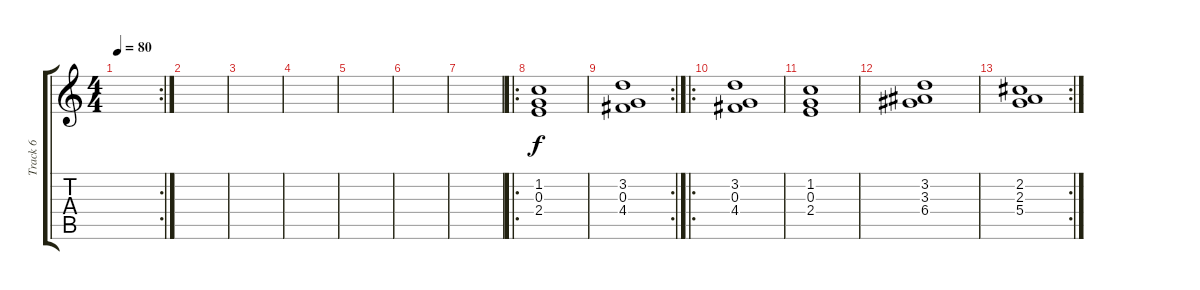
\track ("Track 6" "Track 6") {instrument rockorgan}
\staff {score tabs}
\tuning (E5 B4 G4 D4 A3 E3) {hide}
\rc 2
\ts (4 4)
\tempo 80
\clef g2
\ks c
|
|
|
|
|
|
|
\ro
(1.2 0.3 2.4).1 |
\rc 2
(3.2 0.3 4.4).1 |
\ro
(3.2 0.3 4.4).1 |
(1.2 0.3 2.4).1 |
(3.2 3.3 6.4).1 |
\rc 2
(2.2 2.3 5.4).1
